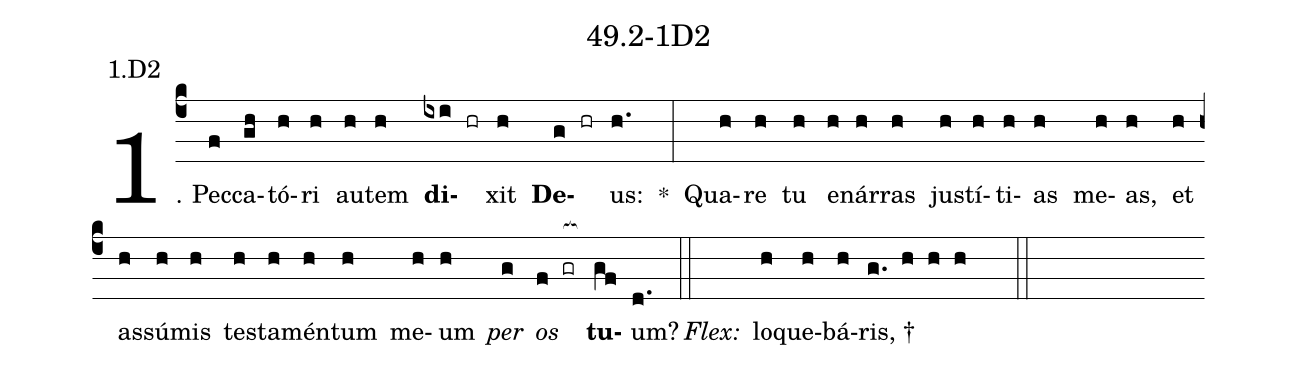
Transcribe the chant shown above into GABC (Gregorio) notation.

name: 49.2-1D2;
annotation: 1.D2;
%%
(c4)1. Pec(f)ca(gh)tó(h)ri(h) au(h)tem(h) <b>di</b>(ixi hr)xit(h) <b>De</b>(g hr)us:(h.) *(:) Qua(h)re(h) tu(h) e(h)nár(h)ras(h) jus(h)tí(h)ti(h)as(h) me(h)as,(h) et(h) as(h)sú(h)mis(h) tes(h)ta(h)mén(h)tum(h) me(h)um(h) <i>per</i>(g) <i>os</i>(f gr[ocb:1{]) <b>tu</b>(gf[ocb:0}])um?(d.) (::)
<i>Flex:</i>()  lo(h)que(h)bá(h)ris, †(g. h h h  ::)

%E(h) u(h) o(g) u(f) a(gf) e.(d.) (::)
